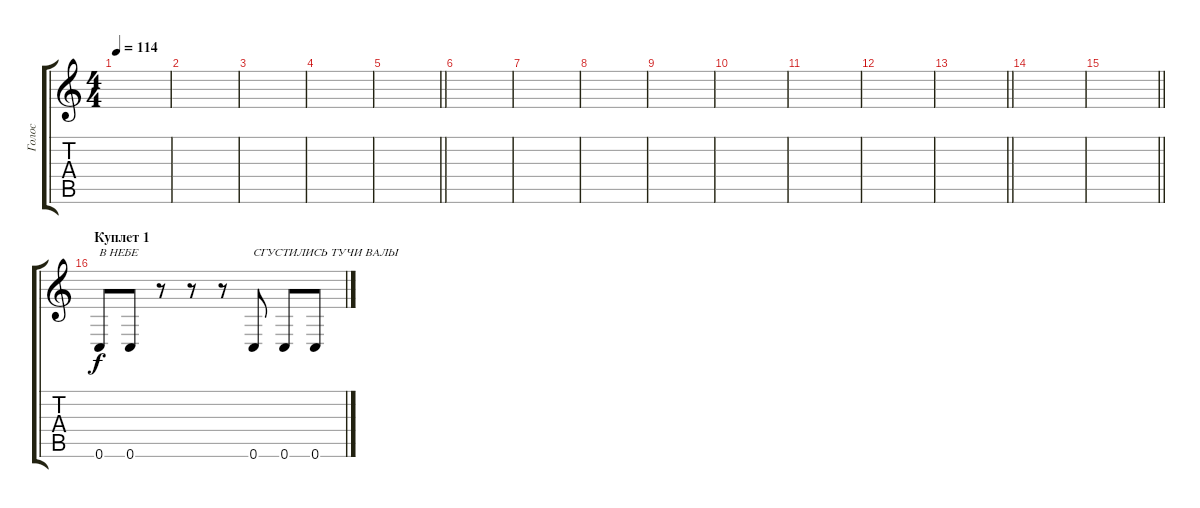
\track ("Голос" "Голос") {instrument acousticguitarsteel}
\staff {score tabs}
\tuning (D4 A3 F3 C3 G2 C2) {hide}
\ts (4 4)
\tempo 114
\clef g2
\ks c
|
|
|
|
\barLineRight lightlight
|
|
|
|
|
|
|
|
\barLineRight lightlight
|
|
\barLineRight lightlight
|
\section ("" "Куплет 1")
0.6.8{txt "В НЕБЕ"} 0.6.8 r.8 r.8 r.8 0.6.8{txt "СГУСТИЛИСЬ ТУЧИ ВАЛЫ"} 0.6.8 0.6.8
